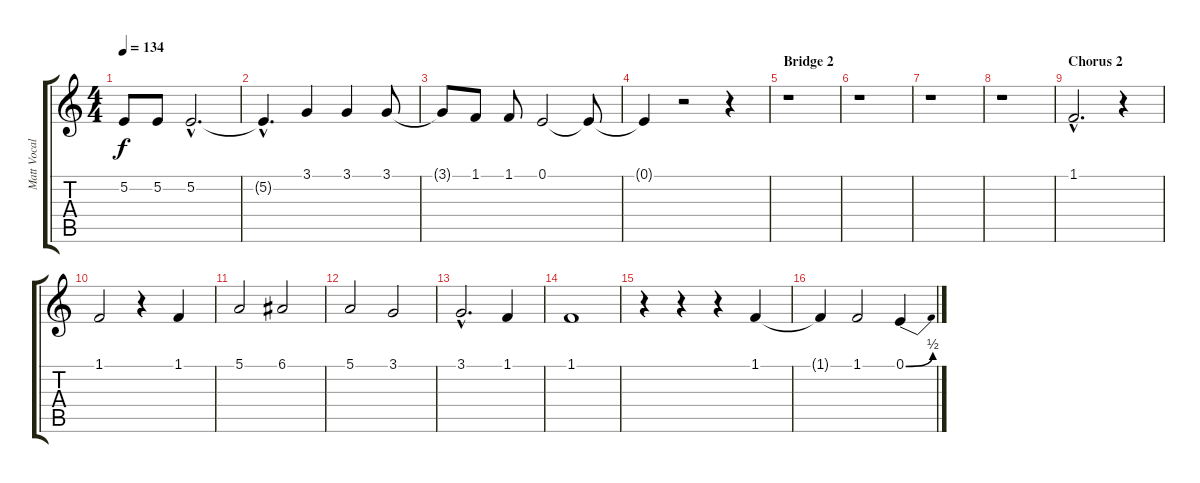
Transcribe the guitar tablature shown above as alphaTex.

\track ("Matt Vocals" "Matt Vocal") {instrument flute}
\staff {score tabs}
\tuning (E4 B3 G3 D3 A2 E2) {hide}
\ts (4 4)
\tempo 134
\clef g2
\ks c
5.2{t}.8{dy f} 5.2.8 5.2{hac}.2{d} |
5.2{hac t}.4{d} 3.1.4 3.1.4 3.1.8 |
3.1{t}.8 1.1.8 1.1.8 0.1.2 0.1{t}.8 |
0.1{t}.4 r.2 r.4 |
\section ("" "Bridge 2")
r.1 |
r.1 |
r.1 |
r.1 |
\section ("" "Chorus 2")
1.1{hac}.2{d} r.4 |
1.1.2 r.4 1.1.4 |
5.1.2 6.1.2 |
5.1.2 3.1.2 |
3.1{hac}.2{d} 1.1.4 |
1.1.1 |
r.4 r.4 r.4 1.1.4 |
1.1{t}.4 1.1.2 0.1{be (bend 0 0 60 2)}.4
